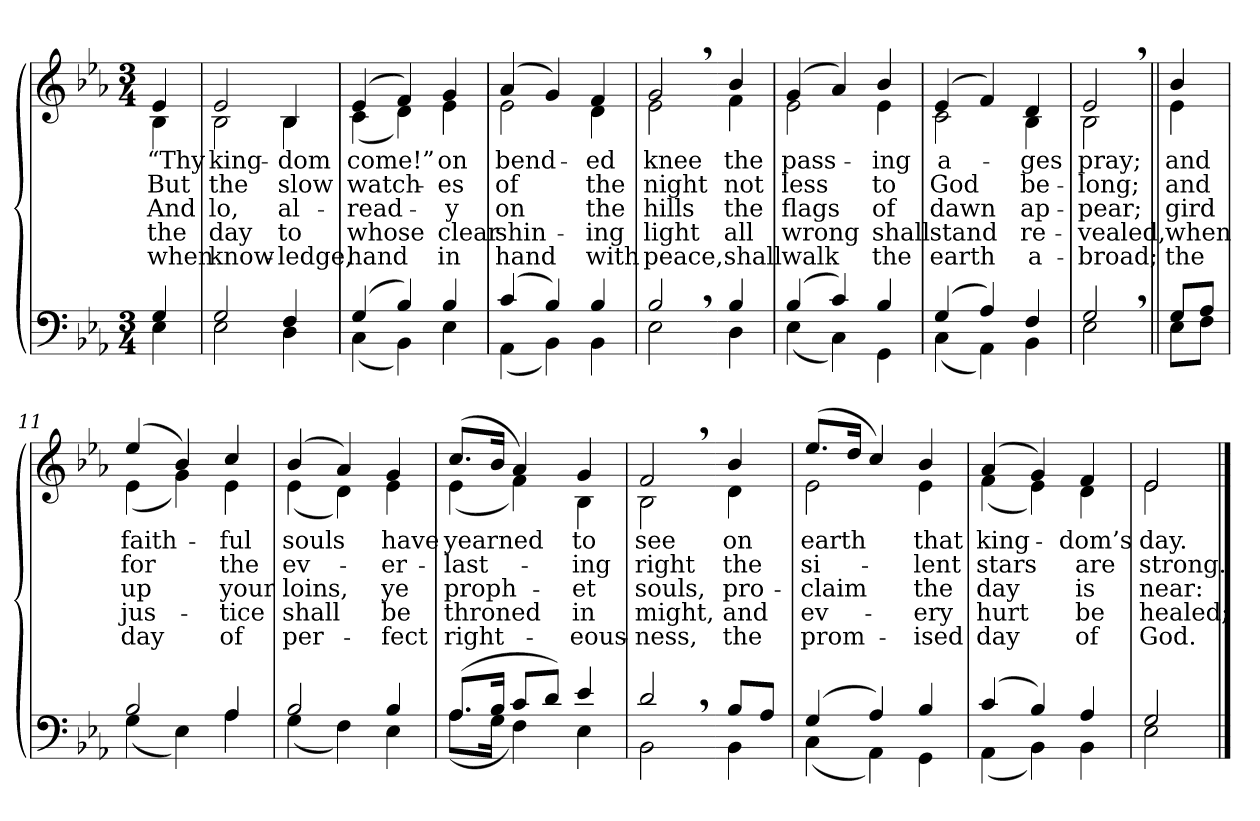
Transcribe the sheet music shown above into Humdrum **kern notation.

**kern	**kern	**text	**text	**text	**text	**text
*part2	*part1	*part1	*part1	*part1	*part1	*part1
*staff2	*staff1	*staff1	*staff1	*staff1	*staff1	*staff1
*clefF4	*clefG2	*	*	*	*	*
*k[b-e-a-]	*k[b-e-a-]	*	*	*	*	*
*M3/4	*M3/4	*	*	*	*	*
=1	=1	=1	=1	=1	=1	=1
*^	*	*	*	*	*	*
!	!	!LO:TX:b:i:t=Verse	!	!	!	!	!
!	!	!	!LO:LY:b	!LO:LY:b	!LO:LY:b	!LO:LY:b	!LO:LY:b
*	*	*^	*	*	*	*	*
4G/	4E-\	4e-/	4B-\	“Thy	But	And	the	when
=2	=2	=2	=2	=2	=2	=2	=2	=2
!	!	!	!	!LO:LY:b	!LO:LY:b	!LO:LY:b	!LO:LY:b	!LO:LY:b
2G/	2E-\	2e-/	2B-\	king-	the	lo,	day	know-
!	!	!	!	!LO:LY:b	!LO:LY:b	!LO:LY:b	!LO:LY:b	!LO:LY:b
4F/	4D\	4B-/	4B-\	-dom	slow	al-	to	-ledge,
=3	=3	=3	=3	=3	=3	=3	=3	=3
!	!	!	!	!LO:LY:b	!LO:LY:b	!LO:LY:b	!LO:LY:b	!LO:LY:b
(>4G/	(<4C\	(>4e-/	(<4c\	come!”	watch-	-read-	whose	hand
4B-/)	4BB-\)	4f/)	4d\)	.	.	.	.	.
!	!	!	!	!LO:LY:b	!LO:LY:b	!LO:LY:b	!LO:LY:b	!LO:LY:b
4B-/	4E-\	4g/	4e-\	on	-es	-y	clear	in
=4	=4	=4	=4	=4	=4	=4	=4	=4
!	!	!	!	!LO:LY:b	!LO:LY:b	!LO:LY:b	!LO:LY:b	!LO:LY:b
(>4c/	(<4AA-\	(>4a-/	2e-\	bend-	of	on	shin-	hand
4B-/)	4BB-\)	4g/)	.	.	.	.	.	.
!	!	!	!	!LO:LY:b	!LO:LY:b	!LO:LY:b	!LO:LY:b	!LO:LY:b
4B-/	4BB-\	4f/	4d\	-ed	the	the	-ing	with
=5	=5	=5	=5	=5	=5	=5	=5	=5
!	!	!	!	!LO:LY:b	!LO:LY:b	!LO:LY:b	!LO:LY:b	!LO:LY:b
2B-,/	2E-\	2g,/	2e-\	knee	night	hills	light	peace,
!!LO:LB:g=z	!!
=6-	=6-	=6-	=6-	=6-	=6-	=6-	=6-	=6-
!	!	!	!	!LO:LY:b	!LO:LY:b	!LO:LY:b	!LO:LY:b	!LO:LY:b
4B-/	4D\	4b-/	4f\	the	not	the	all	shall
=7	=7	=7	=7	=7	=7	=7	=7	=7
!	!	!	!	!LO:LY:b	!LO:LY:b	!LO:LY:b	!LO:LY:b	!LO:LY:b
(>4B-/	(<4E-\	(>4g/	2e-\	pass-	less	flags	wrong	walk
4c/)	4C\)	4a-/)	.	.	.	.	.	.
!	!	!	!	!LO:LY:b	!LO:LY:b	!LO:LY:b	!LO:LY:b	!LO:LY:b
4B-/	4GG\	4b-/	4e-\	-ing	to	of	shall	the
=8	=8	=8	=8	=8	=8	=8	=8	=8
!	!	!	!	!LO:LY:b	!LO:LY:b	!LO:LY:b	!LO:LY:b	!LO:LY:b
(>4G/	(<4C\	(>4e-/	2c\	a-	God	dawn	stand	earth
4A-/)	4AA-\)	4f/)	.	.	.	.	.	.
!	!	!	!	!LO:LY:b	!LO:LY:b	!LO:LY:b	!LO:LY:b	!LO:LY:b
4F/	4BB-\	4d/	4B-\	-ges	be-	ap-	re-	a-
=9	=9	=9	=9	=9	=9	=9	=9	=9
!	!	!	!	!LO:LY:b	!LO:LY:b	!LO:LY:b	!LO:LY:b	!LO:LY:b
2G,/	2E-\	2e-,/	2B-\	pray;	-long;	-pear;	-vealed,	-broad;
!!LO:LB:g=z	!!
=10||	=10||	=10||	=10||	=10||	=10||	=10||	=10||	=10||
!	!	!	!	!LO:LY:b	!LO:LY:b	!LO:LY:b	!LO:LY:b	!LO:LY:b
8G/L	8E-\L	4b-/	4e-\	and	and	gird	when	the
8A-/J	8F\J	.	.	.	.	.	.	.
=11	=11	=11	=11	=11	=11	=11	=11	=11
!	!	!	!	!LO:LY:b	!LO:LY:b	!LO:LY:b	!LO:LY:b	!LO:LY:b
2B-/	(<4G\	(>4ee-/	(<4e-\	faith-	for	up	jus-	day
.	4E-\)	4b-/)	4g\)	.	.	.	.	.
!	!	!	!	!LO:LY:b	!LO:LY:b	!LO:LY:b	!LO:LY:b	!LO:LY:b
4A-/	4A-\	4cc/	4e-\	-ful	the	your	-tice	of
=12	=12	=12	=12	=12	=12	=12	=12	=12
!	!	!	!	!LO:LY:b	!LO:LY:b	!LO:LY:b	!LO:LY:b	!LO:LY:b
2B-/	(<4G\	(>4b-/	(<4e-\	souls	ev-	loins,	shall	per-
.	4F\)	4a-/)	4d\)	.	.	.	.	.
!	!	!	!	!LO:LY:b	!LO:LY:b	!LO:LY:b	!LO:LY:b	!LO:LY:b
4B-/	4E-\	4g/	4e-\	have	-er-	ye	be	-fect
=13	=13	=13	=13	=13	=13	=13	=13	=13
!	!	!	!	!LO:LY:b	!LO:LY:b	!LO:LY:b	!LO:LY:b	!LO:LY:b
(>8.A-/L	(<8.A-\L	(>8.cc/L	(<4e-\	yearned	-last-	proph-	throned	right-
16B-/Jk	16G\Jk	16b-/Jk	.	.	.	.	.	.
8c/L	4F\)	4a-/)	4f\)	.	.	.	.	.
8d/J)	.	.	.	.	.	.	.	.
!	!	!	!	!LO:LY:b	!LO:LY:b	!LO:LY:b	!LO:LY:b	!LO:LY:b
4e-/	4E-\	4g/	4B-\	to	-ing	-et	in	-eous-
=14	=14	=14	=14	=14	=14	=14	=14	=14
!	!	!	!	!LO:LY:b	!LO:LY:b	!LO:LY:b	!LO:LY:b	!LO:LY:b
2d,/	2BB-\	2f,/	2B-\	see	right	souls,	might,	-ness,
!!LO:LB:g=z	!!
=15-	=15-	=15-	=15-	=15-	=15-	=15-	=15-	=15-
!	!	!	!	!LO:LY:b	!LO:LY:b	!LO:LY:b	!LO:LY:b	!LO:LY:b
8B-/L	4BB-\	4b-/	4d\	on	the	pro-	and	the
8A-/J	.	.	.	.	.	.	.	.
=16	=16	=16	=16	=16	=16	=16	=16	=16
!	!	!	!	!LO:LY:b	!LO:LY:b	!LO:LY:b	!LO:LY:b	!LO:LY:b
(>4G/	(<4C\	(>8.ee-/L	2e-\	earth	si-	-claim	ev-	prom-
.	.	16dd/Jk	.	.	.	.	.	.
4A-/)	4AA-\)	4cc/)	.	.	.	.	.	.
!	!	!	!	!LO:LY:b	!LO:LY:b	!LO:LY:b	!LO:LY:b	!LO:LY:b
4B-/	4GG\	4b-/	4e-\	that	-lent	the	-ery	-ised
=17	=17	=17	=17	=17	=17	=17	=17	=17
!	!	!	!	!LO:LY:b	!LO:LY:b	!LO:LY:b	!LO:LY:b	!LO:LY:b
(>4c/	(<4AA-\	(>4a-/	(<4f\	king-	stars	day	hurt	day
4B-/)	4BB-\)	4g/)	4e-\)	.	.	.	.	.
!	!	!	!	!LO:LY:b	!LO:LY:b	!LO:LY:b	!LO:LY:b	!LO:LY:b
4A-/	4BB-\	4f/	4d\	-dom’s	are	is	be	of
=18	=18	=18	=18	=18	=18	=18	=18	=18
!	!	!	!	!LO:LY:b	!LO:LY:b	!LO:LY:b	!LO:LY:b	!LO:LY:b
2G/	2E-\	2e-/	2e-\	day.	strong.	near:	healed;	God.
*v	*v	*	*	*	*	*	*	*
*	*v	*v	*	*	*	*	*
==	==	==	==	==	==	==
*-	*-	*-	*-	*-	*-	*-
